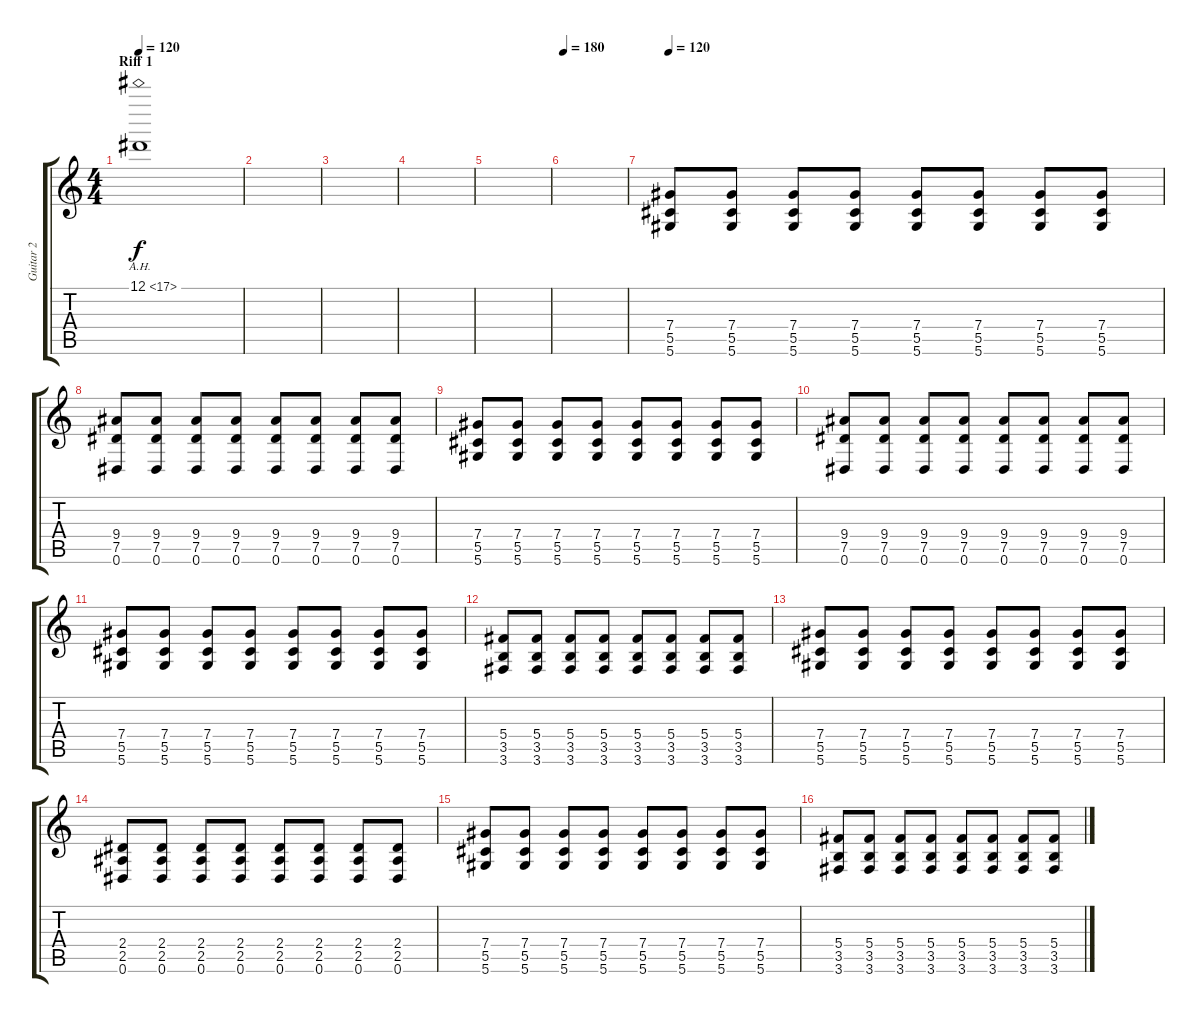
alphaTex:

\track ("Guitar 2" "Guitar 2") {instrument distortionguitar}
\staff {score tabs}
\tuning (Eb4 Bb3 Gb3 Db3 Ab2 Eb2) {hide}
\ts (4 4)
\section ("" "Riff 1")
\tempo 120
\clef g2
\ks c
12.1{ah 5}.1{dy f instrument distortionguitar} |
|
|
|
|
\tempo 180
|
\tempo 120
(7.4 5.5 5.6).8{volume 10} (7.4 5.5 5.6).8 (7.4 5.5 5.6).8 (7.4 5.5 5.6).8 (7.4 5.5 5.6).8 (7.4 5.5 5.6).8 (7.4 5.5 5.6).8 (7.4 5.5 5.6).8 |
(9.4 7.5 0.6).8 (9.4 7.5 0.6).8 (9.4 7.5 0.6).8 (9.4 7.5 0.6).8 (9.4 7.5 0.6).8 (9.4 7.5 0.6).8 (9.4 7.5 0.6).8 (9.4 7.5 0.6).8 |
(7.4 5.5 5.6).8 (7.4 5.5 5.6).8 (7.4 5.5 5.6).8 (7.4 5.5 5.6).8 (7.4 5.5 5.6).8 (7.4 5.5 5.6).8 (7.4 5.5 5.6).8 (7.4 5.5 5.6).8 |
(9.4 7.5 0.6).8 (9.4 7.5 0.6).8 (9.4 7.5 0.6).8 (9.4 7.5 0.6).8 (9.4 7.5 0.6).8 (9.4 7.5 0.6).8 (9.4 7.5 0.6).8 (9.4 7.5 0.6).8 |
(7.4 5.5 5.6).8 (7.4 5.5 5.6).8 (7.4 5.5 5.6).8 (7.4 5.5 5.6).8 (7.4 5.5 5.6).8 (7.4 5.5 5.6).8 (7.4 5.5 5.6).8 (7.4 5.5 5.6).8 |
(5.4 3.5 3.6).8 (5.4 3.5 3.6).8 (5.4 3.5 3.6).8 (5.4 3.5 3.6).8 (5.4 3.5 3.6).8 (5.4 3.5 3.6).8 (5.4 3.5 3.6).8 (5.4 3.5 3.6).8 |
(7.4 5.5 5.6).8 (7.4 5.5 5.6).8 (7.4 5.5 5.6).8 (7.4 5.5 5.6).8 (7.4 5.5 5.6).8 (7.4 5.5 5.6).8 (7.4 5.5 5.6).8 (7.4 5.5 5.6).8 |
(2.4 2.5 0.6).8 (2.4 2.5 0.6).8 (2.4 2.5 0.6).8 (2.4 2.5 0.6).8 (2.4 2.5 0.6).8 (2.4 2.5 0.6).8 (2.4 2.5 0.6).8 (2.4 2.5 0.6).8 |
(7.4 5.5 5.6).8{volume 16 balance 0} (7.4 5.5 5.6).8 (7.4 5.5 5.6).8 (7.4 5.5 5.6).8 (7.4 5.5 5.6).8 (7.4 5.5 5.6).8 (7.4 5.5 5.6).8 (7.4 5.5 5.6).8 |
(5.4 3.5 3.6).8 (5.4 3.5 3.6).8 (5.4 3.5 3.6).8 (5.4 3.5 3.6).8 (5.4 3.5 3.6).8 (5.4 3.5 3.6).8 (5.4 3.5 3.6).8 (5.4 3.5 3.6).8
